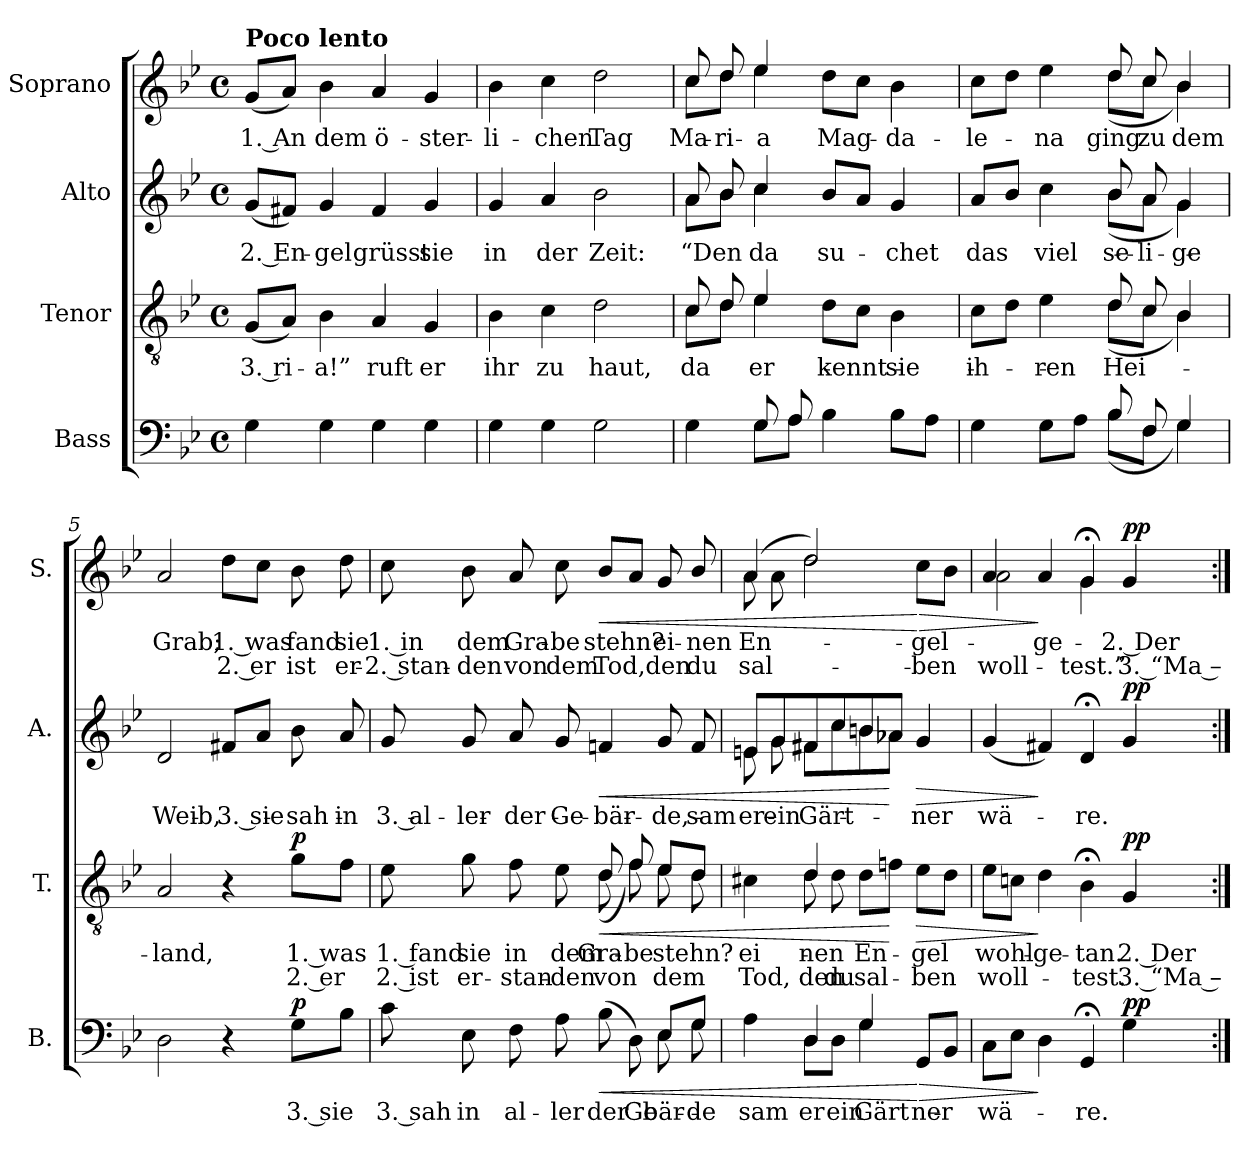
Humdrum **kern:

**kern	**text	**dynam	**kern	**text	**text	**dynam	**kern	**text	**dynam	**kern	**text	**text	**dynam
*part4	*part4	*part4	*part3	*part3	*part3	*part3	*part2	*part2	*part2	*part1	*part1	*part1	*part1
*staff4	*staff4	*staff4	*staff3	*staff3	*staff3	*staff3	*staff2	*staff2	*staff2	*staff1	*staff1	*staff1	*staff1
*I"Bass	*	*	*I"Tenor	*	*	*	*I"Alto	*	*	*I"Soprano	*	*	*
*I'B.	*	*	*I'T.	*	*	*	*I'A.	*	*	*I'S.	*	*	*
*clefF4	*	*	*clefGv2	*	*	*	*clefG2	*	*	*clefG2	*	*	*
*k[b-e-]	*	*	*k[b-e-]	*	*	*	*k[b-e-]	*	*	*k[b-e-]	*	*	*
*M4/4	*	*	*M4/4	*	*	*	*M4/4	*	*	*M4/4	*	*	*
*met(c)	*	*	*met(c)	*	*	*	*met(c)	*	*	*met(c)	*	*	*
=1	=1	=1	=1	=1	=1	=1	=1	=1	=1	=1	=1	=1	=1
!	!	!	!	!	!	!	!	!	!	!LO:TX:a:B:t=Poco lento	!	!	!
!	!	!LO:DY:a	!	!	!	!	!	!	!	!	!	!	!
!	!	!LO:DY:n=1:a	!	!	!	!LO:DY:a	!	!	!	!	!	!	!
!	!	!	!	!	!	!LO:DY:n=1:a	!	!	!LO:DY:a	!	!	!	!
!	!	!	!	!	!	!	!	!	!LO:DY:n=1:a	!	!	!	!LO:DY:a
!	!	!	!	!	!	!	!	!	!	!	!	!	!LO:DY:n=1:a
4G\	.	other-dynamics p	(8G/L	3. ri-	.	other-dynamics p	(8g/L	2. En-	other-dynamics p	(8g/L	1. An	.	other-dynamics p
.	.	.	8A/J)	.	.	.	8f#X/J)	.	.	8a/J)	.	.	.
4G\	.	.	4B-\	-a!”	.	.	4g/	-gel	.	4b-\	dem	.	.
4G\	.	.	4A/	ruft	.	.	4f#/	grüsst	.	4a/	ö-	.	.
4G\	.	.	4G/	er	.	.	4g/	sie	.	4g/	-ster-	.	.
=2	=2	=2	=2	=2	=2	=2	=2	=2	=2	=2	=2	=2	=2
4G\	.	.	4B-\	ihr	.	.	4g/	in	.	4b-\	-li-	.	.
4G\	.	.	4c\	zu	.	.	4a/	der	.	4cc\	-chen	.	.
2G\	.	.	2d\	haut,	.	.	2b-\	Zeit:	.	2dd\	Tag	.	.
=3	=3	=3	=3	=3	=3	=3	=3	=3	=3	=3	=3	=3	=3
*^	*	*	*^	*	*	*	*^	*	*	*^	*	*	*
4ryy	4G\	.	.	8c/	8c\L	da	.	.	8a/	8a\L	“Den	.	8cc/	8cc\L	Ma-	.	.
.	.	.	.	8d/	8d\J	.	.	.	8b-/	8b-\J	.	.	8dd/	8dd\J	-ri-	.	.
8G/	8G\L	.	.	4e-/	4e-\	er-	.	.	4cc/	4cc\	da	.	4ee-/	4ee-\	-a	.	.
8A/	8A\J	.	.	.	.	.	.	.	.	.	.	.	.	.	.	.	.
2ryy	4B-\	.	.	2ryy	8d\L	-kennt	.	.	2ryy	8b-/L	su-	.	2ryy	8dd\L	Mag-	.	.
.	.	.	.	.	8c\J	.	.	.	.	8a/J	.	.	.	8cc\J	.	.	.
.	8B-\L	.	.	.	4B-\	sie	.	.	.	4g/	-chet	.	.	4b-\	-da-	.	.
.	8A\J	.	.	.	.	.	.	.	.	.	.	.	.	.	.	.	.
=4	=4	=4	=4	=4	=4	=4	=4	=4	=4	=4	=4	=4	=4	=4	=4	=4	=4
2ryy	4G\	.	.	2ryy	8c\L	ih-	.	.	2ryy	8a/L	das	.	2ryy	8cc\L	-le-	.	.
.	.	.	.	.	8d\J	.	.	.	.	8b-/J	.	.	.	8dd\J	.	.	.
.	8G\L	.	.	.	4e-\	-ren	.	.	.	4cc\	viel-	.	.	4ee-\	-na	.	.
.	8A\J	.	.	.	.	.	.	.	.	.	.	.	.	.	.	.	.
8B-/	(8B-\L	.	.	8d/	(8d\L	Hei-	.	.	8b-/	(8b-\L	-se-	.	8dd/	(8dd\L	ging	.	.
8F/	8F\J	.	.	8c/	8c\J	.	.	.	8a/	8a\J	-li-	.	8cc/	8cc\J	zu	.	.
4G/	4G\)	.	.	4B-/	4B-\)	.	.	.	4g/	4g\)	-ge	.	4b-/	4b-\)	dem	.	.
*v	*v	*	*	*	*	*	*	*	*v	*v	*	*	*v	*v	*	*	*
*	*	*	*v	*v	*	*	*	*	*	*	*	*	*	*
=5	=5	=5	=5	=5	=5	=5	=5	=5	=5	=5	=5	=5	=5
2D\	.	.	2A/	-land,	.	.	2d/	Weib,	.	2a/	Grab;	.	.
4r	.	.	4r	.	.	.	8f#X/L	3. sie	.	8dd\L	1. was	2. er	.
.	.	.	.	.	.	.	8a/J	.	.	8cc\J	.	.	.
!	!	!LO:DY:a	!	!	!	!LO:DY:a	!	!	!	!	!	!	!
8G\L	3. sie	p	8g\L	1. was	2. er	p	8b-\	sah	.	8b-\	fand	ist	.
8B-\J	.	.	8f\J	.	.	.	8a/	in	.	8dd\	sie	er-	.
=6	=6	=6	=6	=6	=6	=6	=6	=6	=6	=6	=6	=6	=6
*^	*	*	*^	*	*	*	*	*	*	*	*	*	*
2ryy	8c\	3. sah	.	2ryy	8e-\	-1. fand	2. ist	.	8g/	3. al-	.	8cc\	1. in	-2. stan-	.
.	8E-\	in	.	.	8g\	sie	er-	.	8g/	-ler	.	8b-\	dem	-den	.
.	8F\	al-	.	.	8f\	in	-stan-	.	8a/	der	.	8a/	Gra-	von	.
.	8A\	-ler	.	.	8e-\	dem	-den	.	8g/	Ge-	.	8cc\	-be	dem	.
!	!	!	!LO:HP:b	!	!	!	!	!LO:HP:b	!	!	!LO:HP:b	!	!	!	!LO:HP:b
4ryy	(8B-\	der	<	8d/	(8d\	Gra-	von	<	4fn/	-bär-	<	8b-/L	stehn?	Tod,	<
.	8D\)	Ge-	.	8f/	8f\)	-be	.	.	.	.	.	8a/J	.	.	.
8E-/L	8E-\	-bär-	.	8e-/L	8e-\	stehn?	dem	.	8g/	-de,	.	8g/	ei-	den	.
8G/J	8G\	-de	.	8d/J	8d\	.	.	.	8f/	sam	.	8b-/	-nen	du	.
=7	=7	=7	=7	=7	=7	=7	=7	=7	=7	=7	=7	=7	=7	=7	=7
*	*	*	*	*	*	*	*	*	*^	*	*	*^	*	*	*
4ryy	4A\	sam	.	4ryy	4c#X\	ei-	Tod,	.	8en/L	8e\	er	.	(4a/	8a\	En-	sal-	.
.	.	.	.	.	.	.	.	.	8g/	8g\	ein	.	.	8a\	.	.	.
4D/	8D\L	er	.	4d/	8d\	-nen	den	.	8f#X/	8f#\L	Gärt-	.	2dd/)	2dd\	.	.	.
.	8D\J	ein	.	.	8d\	.	du	.	8cc/	8cc\	.	.	.	.	.	.	.
4G/	4G\	Gärt-	.	4ryy	8d\L	En-	sal-	.	8bn/	8b\	.	.	.	.	.	.	.
.	.	.	.	.	8fn\J	.	.	[	8a-X/J	8a-\J	.	[	.	.	.	.	.
!	!	!	!LO:HP:n=1:b	!	!	!	!	!LO:HP:b	!	!	!	!LO:HP:b	!	!	!	!	!LO:HP:n=1:b
4ryy	8GG/L	-ner	[ >	4ryy	8e-\L	-gel	-ben	>	4g/	4ryy	-ner	>	4ryy	8cc\L	-gel	-ben	[ >
.	8BB-/J	.	.	.	8d\J	.	.	.	.	.	.	.	.	8b-\J	.	.	.
*v	*v	*	*	*	*	*	*	*	*v	*v	*	*	*	*	*	*	*
*	*	*	*v	*v	*	*	*	*	*	*	*	*	*	*	*
=8	=8	=8	=8	=8	=8	=8	=8	=8	=8	=8	=8	=8	=8	=8
8C\L	wä-	.	8e-\L	wohl-	woll-	.	(4g/	wä-	.	4a/	2a\	.	woll-	.
8E-\J	.	.	8cn\J	.	.	.	.	.	.	.	.	.	.	.
4D\	.	]	4d\	-ge-	.	]	4f#X/)	.	]	4a/	.	-ge-	.	]
4GG;<Z/	-re.	.	4B-;<Z\	-tan.	-test.	.	4d;<Z/	-re.	.	4g;<Z/	4g\	.	-test.”	.
!	!	!LO:DY:a	!	!	!	!LO:DY:a	!	!	!LO:DY:a	!	!	!	!	!LO:DY:a
4G\	.	pp	4G/	2. Der	3. “Ma –	pp	4g/	.	pp	4g/	4ryy	2. Der	3. “Ma –	pp
*	*	*	*	*	*	*	*	*	*	*v	*v	*	*	*
=:|!	=:|!	=:|!	=:|!	=:|!	=:|!	=:|!	=:|!	=:|!	=:|!	=:|!	=:|!	=:|!	=:|!
*-	*-	*-	*-	*-	*-	*-	*-	*-	*-	*-	*-	*-	*-
